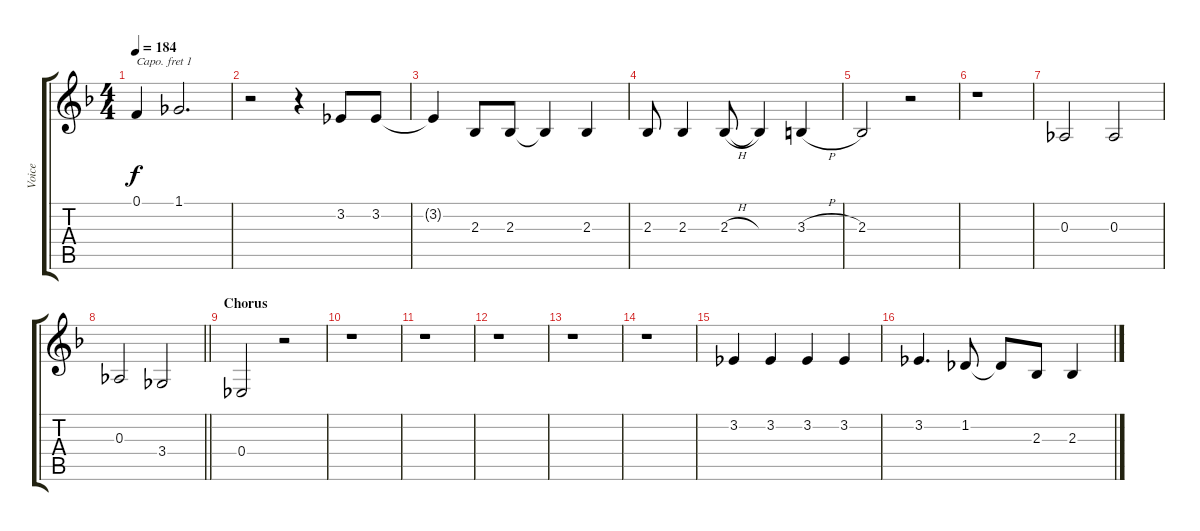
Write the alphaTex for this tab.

\track ("Voice" "Voice") {instrument mutedtrumpet}
\staff {score tabs}
\capo 1
\tuning (E4 B3 G3 D3 A2 E2) {hide}
\ts (4 4)
\tempo 184
\clef g2
\ks f
0.1{t}.4{dy f} 1.1.2{d} |
r.2 r.4 3.2.8 3.2.8 |
3.2{t}.4 2.3.8 2.3.8 2.3{t}.4 2.3.4 |
2.3.8 2.3.4 2.3{h}.8 2.3{t}.4 3.3{h}.4 |
2.3.2 r.2 |
r.1 |
0.3.2 0.3.2 |
\barLineRight lightlight
0.3.2 3.4.2 |
\section ("" "Chorus")
0.4.2 r.2 |
r.1 |
r.1 |
r.1 |
r.1 |
r.1 |
3.2.4 3.2.4 3.2.4 3.2.4 |
3.2.4{d} 1.2.8 1.2{t}.8 2.3.8 2.3.4
